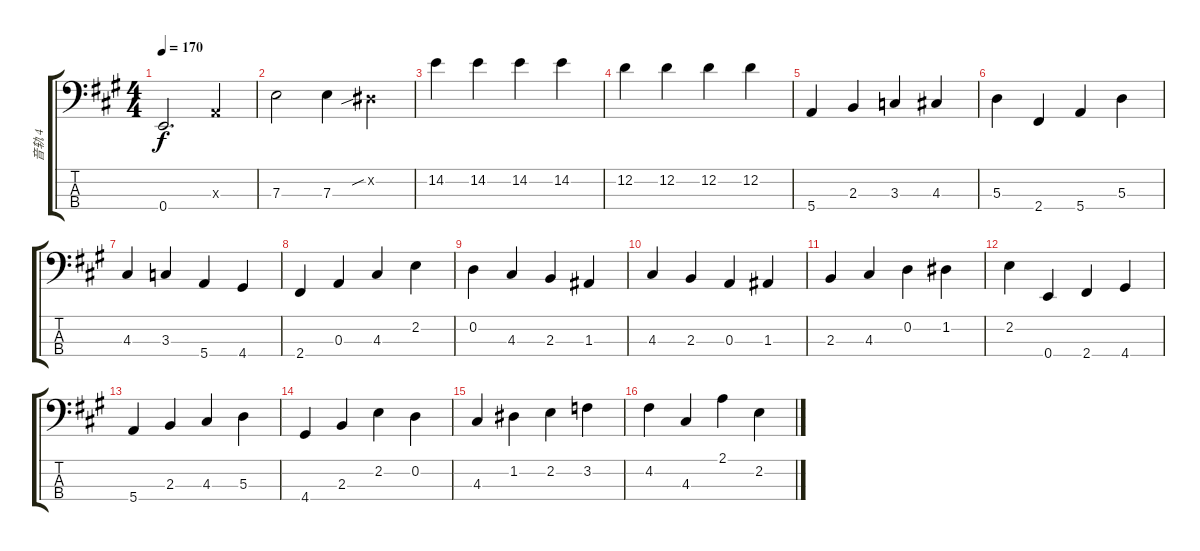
\track ("音轨 4" "音轨 4") {instrument electricbassfinger}
\staff {score tabs}
\tuning (G2 D2 A1 E1) {hide}
\ts (4 4)
\tempo 170
\clef f4
\ks a
0.4.2{d dy f} 0.3{x}.4 |
7.3.2 7.3.4 1.2{sib x}.4 |
14.2.4 14.2.4 14.2.4 14.2.4 |
12.2.4 12.2.4 12.2.4 12.2.4 |
5.4.4 2.3.4 3.3.4 4.3.4 |
5.3.4 2.4.4 5.4.4 5.3.4 |
4.3.4 3.3.4 5.4.4 4.4.4 |
2.4.4 0.3.4 4.3.4 2.2.4 |
0.2.4 4.3.4 2.3.4 1.3.4 |
4.3.4 2.3.4 0.3.4 1.3.4 |
2.3.4 4.3.4 0.2.4 1.2.4 |
2.2.4 0.4.4 2.4.4 4.4.4 |
5.4.4 2.3.4 4.3.4 5.3.4 |
4.4.4 2.3.4 2.2.4 0.2.4 |
4.3.4 1.2.4 2.2.4 3.2.4 |
4.2.4 4.3.4 2.1.4 2.2.4
